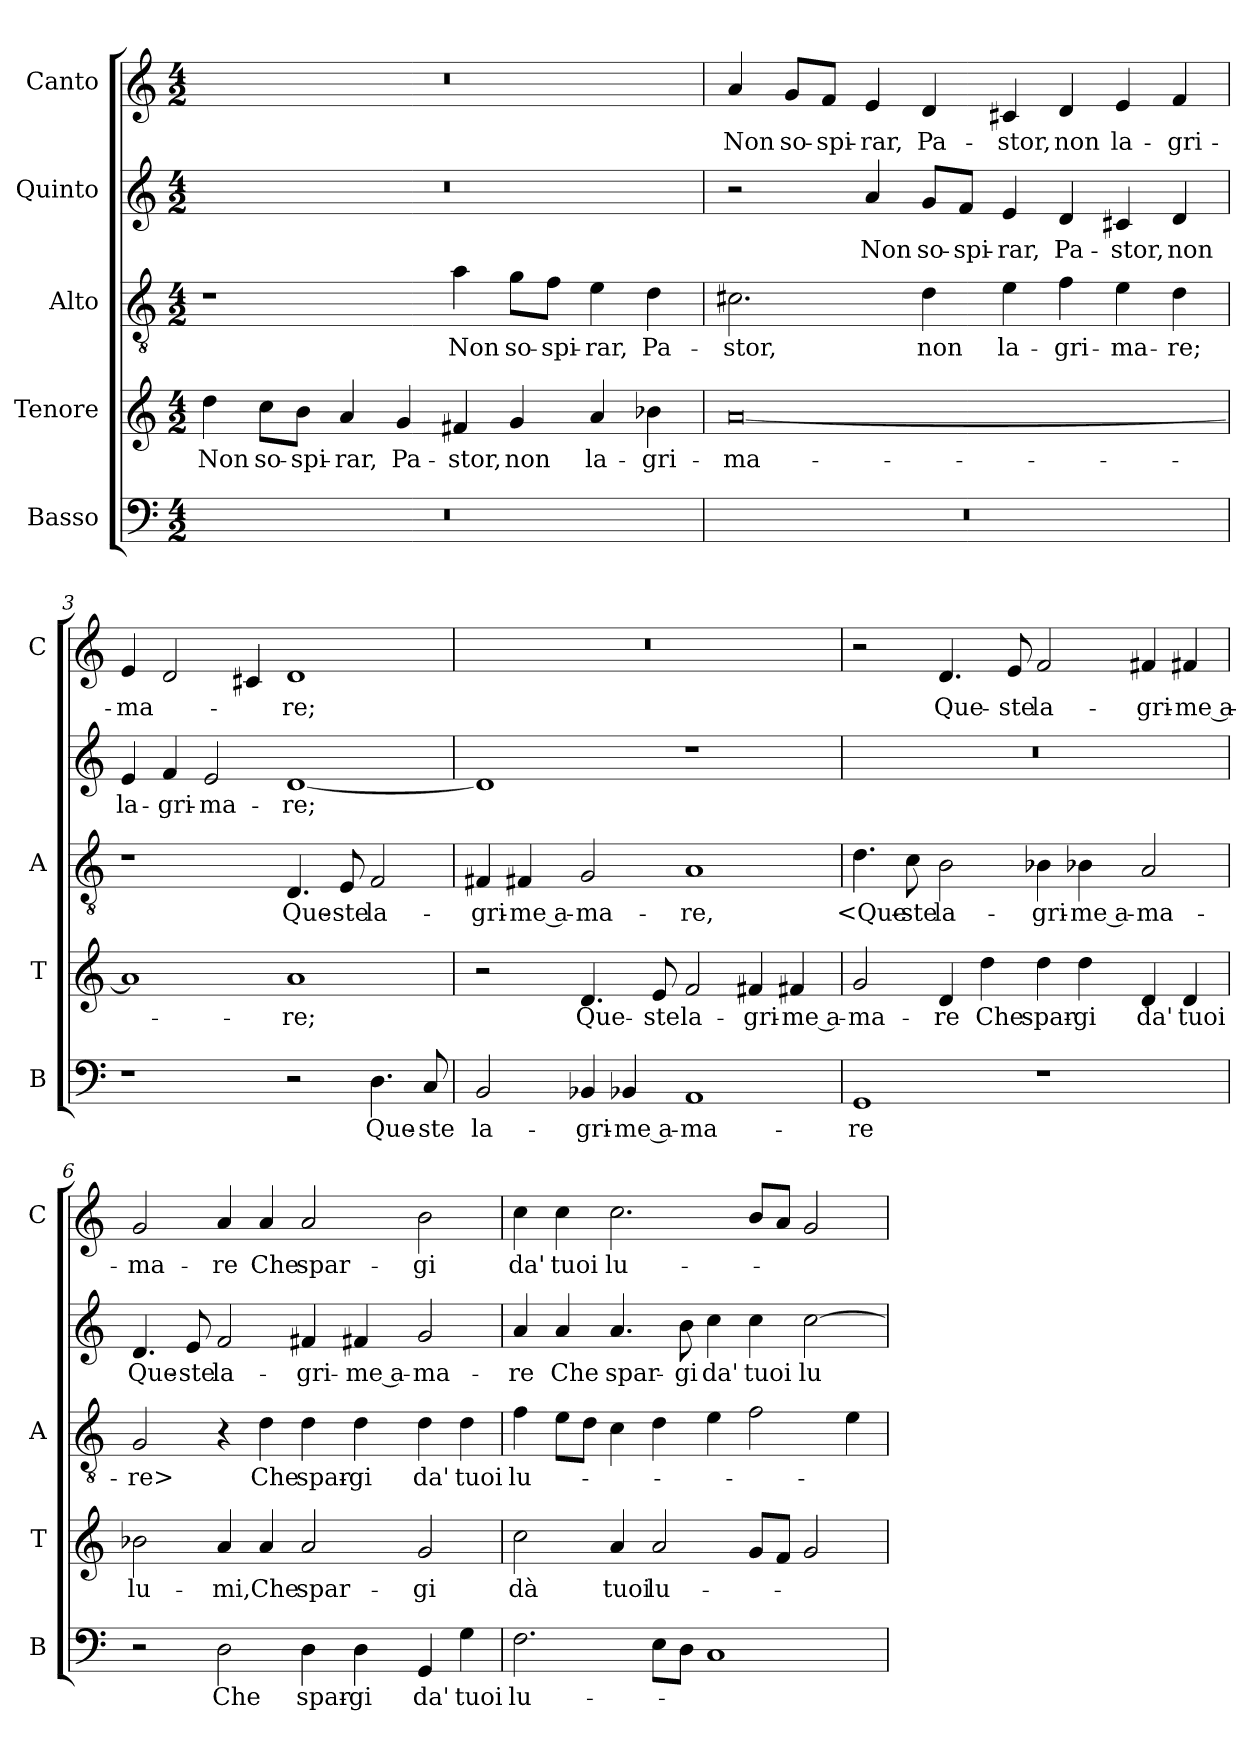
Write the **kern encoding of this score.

**kern	**text	**kern	**text	**kern	**text	**kern	**text	**kern	**text
*part5	*part5	*part4	*part4	*part3	*part3	*part2	*part2	*part1	*part1
*staff5	*staff5	*staff4	*staff4	*staff3	*staff3	*staff2	*staff2	*staff1	*staff1
*I"Basso	*	*I"Tenore	*	*I"Alto	*	*I"Quinto	*	*I"Canto	*
*I'B	*	*I'T	*	*I'A	*	*	*	*I'C	*
*clefF4	*	*clefG2	*	*clefGv2	*	*clefG2	*	*clefG2	*
*k[]	*	*k[]	*	*k[]	*	*k[]	*	*k[]	*
*C:	*	*C:	*	*C:	*	*C:	*	*C:	*
*M4/2	*	*M4/2	*	*M4/2	*	*M4/2	*	*M4/2	*
=1	=1	=1	=1	=1	=1	=1	=1	=1	=1
0r	.	4dd	Non	1r	.	0r	.	0r	.
.	.	8ccL	so-	.	.	.	.	.	.
.	.	8bJ	-spi-	.	.	.	.	.	.
.	.	4a	-rar,	.	.	.	.	.	.
.	.	4g	Pa-	.	.	.	.	.	.
.	.	4f#X	-stor,	4a	Non	.	.	.	.
.	.	4g	non	8gL	so-	.	.	.	.
.	.	.	.	8fJ	-spi-	.	.	.	.
.	.	4a	la-	4e	-rar,	.	.	.	.
.	.	4b-X	-gri-	4d	Pa-	.	.	.	.
=2	=2	=2	=2	=2	=2	=2	=2	=2	=2
0r	.	[0a	-ma-	2.c#X	-stor,	2r	.	4a	Non
.	.	.	.	.	.	.	.	8gL	so-
.	.	.	.	.	.	.	.	8fJ	-spi-
.	.	.	.	.	.	4a	Non	4e	-rar,
.	.	.	.	4d	non	8gL	so-	4d	Pa-
.	.	.	.	.	.	8fJ	-spi-	.	.
.	.	.	.	4e	la-	4e	-rar,	4c#X	-stor,
.	.	.	.	4f	-gri-	4d	Pa-	4d	non
.	.	.	.	4e	-ma-	4c#X	-stor,	4e	la-
.	.	.	.	4d	-re;	4d	non	4f	-gri-
=3	=3	=3	=3	=3	=3	=3	=3	=3	=3
1r	.	1a]	.	1r	.	4e	la-	4e	-ma-
.	.	.	.	.	.	4f	-gri-	2d	.
.	.	.	.	.	.	2e	-ma-	.	.
.	.	.	.	.	.	.	.	4c#X	.
2r	.	1a	-re;	4.D	Que-	[1d	-re;	1d	-re;
.	.	.	.	8E	-ste	.	.	.	.
4.D	Que-	.	.	2F	la-	.	.	.	.
8C	-ste	.	.	.	.	.	.	.	.
=4	=4	=4	=4	=4	=4	=4	=4	=4	=4
2BB	la-	2r	.	4F#X	-gri-	1d]	.	0r	.
.	.	.	.	4F#X	-me a-	.	.	.	.
4BB-X	-gri-	4.d	Que-	2G	-ma-	.	.	.	.
4BB-X	-me a-	.	.	.	.	.	.	.	.
.	.	8e	-ste	.	.	.	.	.	.
1AA	-ma-	2f	la-	1A	-re,	1r	.	.	.
.	.	4f#X	-gri-	.	.	.	.	.	.
.	.	4f#X	-me a-	.	.	.	.	.	.
=5	=5	=5	=5	=5	=5	=5	=5	=5	=5
1GG	-re	2g	-ma-	4.d	<Que-	0r	.	2r	.
.	.	.	.	8c	-ste	.	.	.	.
.	.	4d	-re	2B	la-	.	.	4.d	Que-
.	.	4dd	Che	.	.	.	.	.	.
.	.	.	.	.	.	.	.	8e	-ste
1r	.	4dd	spar-	4B-X	-gri-	.	.	2f	la-
.	.	4dd	-gi	4B-X	-me a-	.	.	.	.
.	.	4d	da'	2A	-ma-	.	.	4f#X	-gri-
.	.	4d	tuoi	.	.	.	.	4f#X	-me a-
=6	=6	=6	=6	=6	=6	=6	=6	=6	=6
2r	.	2b-X	lu-	2G	-re>	4.d	Que-	2g	-ma-
.	.	.	.	.	.	8e	-ste	.	.
2D	Che	4a	-mi,	4r	.	2f	la-	4a	-re
.	.	4a	Che	4d	Che	.	.	4a	Che
4D	spar-	2a	spar-	4d	spar-	4f#X	-gri-	2a	spar-
4D	-gi	.	.	4d	-gi	4f#X	-me a-	.	.
4GG	da'	2g	-gi	4d	da'	2g	-ma-	2b	-gi
4G	tuoi	.	.	4d	tuoi	.	.	.	.
=7	=7	=7	=7	=7	=7	=7	=7	=7	=7
2.F	lu-	2cc	dà	4f	lu-	4a	-re	4cc	da'
.	.	.	.	8eL	.	4a	Che	4cc	tuoi
.	.	.	.	8dJ	.	.	.	.	.
.	.	4a	tuoi	4c	.	4.a	spar-	2.cc	lu-
8EL	.	2a	lu-	4d	.	.	.	.	.
8DJ	.	.	.	.	.	8b	-gi	.	.
1C	.	.	.	4e	.	4cc	da'	.	.
.	.	8gL	.	2f	.	4cc	tuoi	8bL	.
.	.	8fJ	.	.	.	.	.	8aJ	.
.	.	2g	.	.	.	[2cc	lu-	2g	.
.	.	.	.	4e	.	.	.	.	.
=	=	=	=	=	=	=	=	=	=
*-	*-	*-	*-	*-	*-	*-	*-	*-	*-
